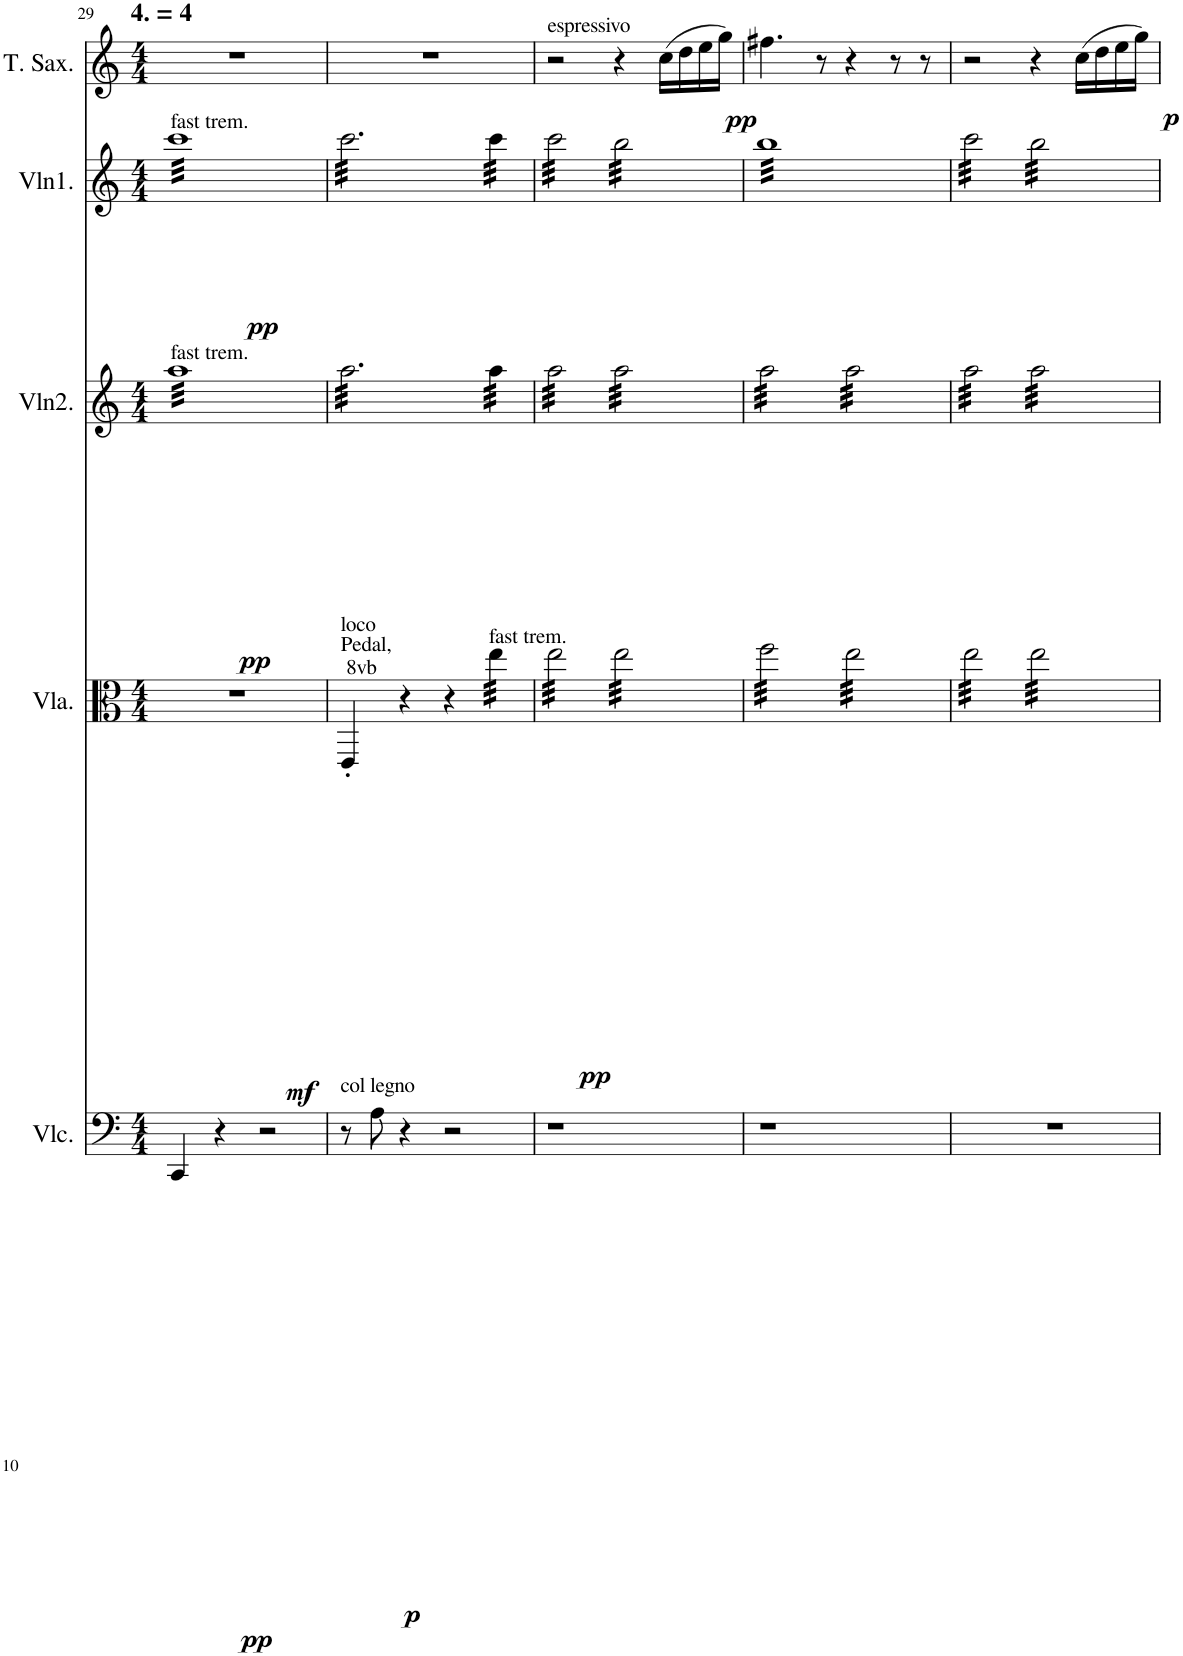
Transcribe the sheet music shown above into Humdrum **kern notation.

**kern	**dynam	**kern	**dynam	**kern	**dynam	**kern	**dynam	**kern	**dynam
*part5	*part5	*part4	*part4	*part3	*part3	*part2	*part2	*part1	*part1
*staff5	*staff5	*staff4	*staff4	*staff3	*staff3	*staff2	*staff2	*staff1	*staff1
*I"Cello	*	*I"Viola	*	*I"Violin2	*	*I"Violin1	*	*I"Tenor Sax	*
*	*	*I'Vla.	*	*I'Vln2.	*	*I'Vln1.	*	*I'T. Sax.	*
!!LO:PB:g=z
*clefF4	*	*clefC3	*	*clefG2	*	*clefG2	*	*clefG2	*
*	*	*	*	*	*	*	*	*Trd8c14	*
*k[]	*	*k[]	*	*k[]	*	*k[]	*	*k[]	*
*M4/4	*	*M4/4	*	*M4/4	*	*M4/4	*	*M4/4	*
=29	=29	=29	=29	=29	=29	=29	=29	=29	=29
!	!	!	!	!	!	!	!	!LO:TX:a:B:t=4. = 4	!
!	!	!	!	!	!	!LO:TX:a:t=fast trem.	!	!	!
!	!	!	!	!LO:TX:a:t=fast trem.	!	!	!	!	!
!	!LO:DY:b	!	!	!	!LO:DY:b	!	!LO:DY:b	!	!
*	*	*	*	*tremolo	*	*	*	*	*
*	*	*	*	*	*	*tremolo	*	*	*
4CC/	pp	1r	.	32aaLLL	pp	32cccLLL	pp	1r	.
.	.	.	.	32aa	.	32ccc	.	.	.
.	.	.	.	32aa	.	32ccc	.	.	.
.	.	.	.	32aa	.	32ccc	.	.	.
.	.	.	.	32aa	.	32ccc	.	.	.
.	.	.	.	32aa	.	32ccc	.	.	.
.	.	.	.	32aa	.	32ccc	.	.	.
.	.	.	.	32aa	.	32ccc	.	.	.
4r	.	.	.	32aa	.	32ccc	.	.	.
.	.	.	.	32aa	.	32ccc	.	.	.
.	.	.	.	32aa	.	32ccc	.	.	.
.	.	.	.	32aa	.	32ccc	.	.	.
.	.	.	.	32aa	.	32ccc	.	.	.
.	.	.	.	32aa	.	32ccc	.	.	.
.	.	.	.	32aa	.	32ccc	.	.	.
.	.	.	.	32aa	.	32ccc	.	.	.
2r	.	.	.	32aa	.	32ccc	.	.	.
.	.	.	.	32aa	.	32ccc	.	.	.
.	.	.	.	32aa	.	32ccc	.	.	.
.	.	.	.	32aa	.	32ccc	.	.	.
.	.	.	.	32aa	.	32ccc	.	.	.
.	.	.	.	32aa	.	32ccc	.	.	.
.	.	.	.	32aa	.	32ccc	.	.	.
.	.	.	.	32aa	.	32ccc	.	.	.
.	.	.	.	32aa	.	32ccc	.	.	.
.	.	.	.	32aa	.	32ccc	.	.	.
.	.	.	.	32aa	.	32ccc	.	.	.
.	.	.	.	32aa	.	32ccc	.	.	.
.	.	.	.	32aa	.	32ccc	.	.	.
.	.	.	.	32aa	.	32ccc	.	.	.
.	.	.	.	32aa	.	32ccc	.	.	.
.	.	.	.	32aaJJJ	.	32cccJJJ	.	.	.
=30	=30	=30	=30	=30	=30	=30	=30	=30	=30
*k[]	*	*k[]	*	*k[]	*	*k[]	*	*	*
!	!	!LO:TX:a:t=Pedal,	!	!	!	!	!	!	!
!	!	!LO:TX:a:t=8vb	!	!	!	!	!	!	!
!	!	!LO:TX:a:t=loco	!	!	!	!	!	!	!
!LO:TX:a:t=col legno	!	!	!	!	!	!	!	!	!
!	!	!	!LO:DY:b	!	!	!	!	!	!
8r	.	4EE'/	mf	32aa\LLL	.	32ccc\LLL	.	1r	.
.	.	.	.	32aa\	.	32ccc\	.	.	.
.	.	.	.	32aa\	.	32ccc\	.	.	.
.	.	.	.	32aa\	.	32ccc\	.	.	.
!	!LO:DY:b	!	!	!	!	!	!	!	!
8A\	p	.	.	32aa\	.	32ccc\	.	.	.
.	.	.	.	32aa\	.	32ccc\	.	.	.
.	.	.	.	32aa\	.	32ccc\	.	.	.
.	.	.	.	32aa\	.	32ccc\	.	.	.
4r	.	4r	.	32aa\	.	32ccc\	.	.	.
.	.	.	.	32aa\	.	32ccc\	.	.	.
.	.	.	.	32aa\	.	32ccc\	.	.	.
.	.	.	.	32aa\	.	32ccc\	.	.	.
.	.	.	.	32aa\	.	32ccc\	.	.	.
.	.	.	.	32aa\	.	32ccc\	.	.	.
.	.	.	.	32aa\	.	32ccc\	.	.	.
.	.	.	.	32aa\	.	32ccc\	.	.	.
2r	.	4r	.	32aa\	.	32ccc\	.	.	.
.	.	.	.	32aa\	.	32ccc\	.	.	.
.	.	.	.	32aa\	.	32ccc\	.	.	.
.	.	.	.	32aa\	.	32ccc\	.	.	.
.	.	.	.	32aa\	.	32ccc\	.	.	.
.	.	.	.	32aa\	.	32ccc\	.	.	.
.	.	.	.	32aa\	.	32ccc\	.	.	.
.	.	.	.	32aa\JJJ	.	32ccc\JJJ	.	.	.
!	!	!LO:TX:a:t=fast trem.	!	!	!	!	!	!	!
!	!	!	!LO:DY:b	!	!	!	!	!	!
*	*	*tremolo	*	*	*	*	*	*	*
.	.	32ee\LLL	pp	32aa\LLL	.	32ccc\LLL	.	.	.
.	.	32ee\	.	32aa\	.	32ccc\	.	.	.
.	.	32ee\	.	32aa\	.	32ccc\	.	.	.
.	.	32ee\	.	32aa\	.	32ccc\	.	.	.
.	.	32ee\	.	32aa\	.	32ccc\	.	.	.
.	.	32ee\	.	32aa\	.	32ccc\	.	.	.
.	.	32ee\	.	32aa\	.	32ccc\	.	.	.
.	.	32ee\JJJ	.	32aa\JJJ	.	32ccc\JJJ	.	.	.
=31	=31	=31	=31	=31	=31	=31	=31	=31	=31
!	!	!	!	!	!	!	!	!LO:TX:a:t=espressivo	!
1r	.	32ee\LLL	.	32aa\LLL	.	32ccc\LLL	.	2r	.
.	.	32ee\	.	32aa\	.	32ccc\	.	.	.
.	.	32ee\	.	32aa\	.	32ccc\	.	.	.
.	.	32ee\	.	32aa\	.	32ccc\	.	.	.
.	.	32ee\	.	32aa\	.	32ccc\	.	.	.
.	.	32ee\	.	32aa\	.	32ccc\	.	.	.
.	.	32ee\	.	32aa\	.	32ccc\	.	.	.
.	.	32ee\	.	32aa\	.	32ccc\	.	.	.
.	.	32ee\	.	32aa\	.	32ccc\	.	.	.
.	.	32ee\	.	32aa\	.	32ccc\	.	.	.
.	.	32ee\	.	32aa\	.	32ccc\	.	.	.
.	.	32ee\	.	32aa\	.	32ccc\	.	.	.
.	.	32ee\	.	32aa\	.	32ccc\	.	.	.
.	.	32ee\	.	32aa\	.	32ccc\	.	.	.
.	.	32ee\	.	32aa\	.	32ccc\	.	.	.
.	.	32ee\JJJ	.	32aa\JJJ	.	32ccc\JJJ	.	.	.
.	.	32ee\LLL	.	32aa\LLL	.	32bb\LLL	.	4r	.
.	.	32ee\	.	32aa\	.	32bb\	.	.	.
.	.	32ee\	.	32aa\	.	32bb\	.	.	.
.	.	32ee\	.	32aa\	.	32bb\	.	.	.
.	.	32ee\	.	32aa\	.	32bb\	.	.	.
.	.	32ee\	.	32aa\	.	32bb\	.	.	.
.	.	32ee\	.	32aa\	.	32bb\	.	.	.
.	.	32ee\	.	32aa\	.	32bb\	.	.	.
!	!	!	!	!	!	!	!	!	!LO:DY:b
.	.	32ee\	.	32aa\	.	32bb\	.	(16cc\LL	pp
.	.	32ee\	.	32aa\	.	32bb\	.	.	.
.	.	32ee\	.	32aa\	.	32bb\	.	16dd\	.
.	.	32ee\	.	32aa\	.	32bb\	.	.	.
.	.	32ee\	.	32aa\	.	32bb\	.	16ee\	.
.	.	32ee\	.	32aa\	.	32bb\	.	.	.
.	.	32ee\	.	32aa\	.	32bb\	.	16gg\JJ)	.
.	.	32ee\JJJ	.	32aa\JJJ	.	32bb\JJJ	.	.	.
=32	=32	=32	=32	=32	=32	=32	=32	=32	=32
1r	.	32ff\LLL	.	32aa\LLL	.	32bbLLL	.	4.ff#X>\	.
.	.	32ff\	.	32aa\	.	32bb	.	.	.
.	.	32ff\	.	32aa\	.	32bb	.	.	.
.	.	32ff\	.	32aa\	.	32bb	.	.	.
.	.	32ff\	.	32aa\	.	32bb	.	.	.
.	.	32ff\	.	32aa\	.	32bb	.	.	.
.	.	32ff\	.	32aa\	.	32bb	.	.	.
.	.	32ff\	.	32aa\	.	32bb	.	.	.
.	.	32ff\	.	32aa\	.	32bb	.	.	.
.	.	32ff\	.	32aa\	.	32bb	.	.	.
.	.	32ff\	.	32aa\	.	32bb	.	.	.
.	.	32ff\	.	32aa\	.	32bb	.	.	.
.	.	32ff\	.	32aa\	.	32bb	.	8r	.
.	.	32ff\	.	32aa\	.	32bb	.	.	.
.	.	32ff\	.	32aa\	.	32bb	.	.	.
.	.	32ff\JJJ	.	32aa\JJJ	.	32bb	.	.	.
.	.	32ee\LLL	.	32aa\LLL	.	32bb	.	4r	.
.	.	32ee\	.	32aa\	.	32bb	.	.	.
.	.	32ee\	.	32aa\	.	32bb	.	.	.
.	.	32ee\	.	32aa\	.	32bb	.	.	.
.	.	32ee\	.	32aa\	.	32bb	.	.	.
.	.	32ee\	.	32aa\	.	32bb	.	.	.
.	.	32ee\	.	32aa\	.	32bb	.	.	.
.	.	32ee\	.	32aa\	.	32bb	.	.	.
.	.	32ee\	.	32aa\	.	32bb	.	8r	.
.	.	32ee\	.	32aa\	.	32bb	.	.	.
.	.	32ee\	.	32aa\	.	32bb	.	.	.
.	.	32ee\	.	32aa\	.	32bb	.	.	.
.	.	32ee\	.	32aa\	.	32bb	.	8r	.
.	.	32ee\	.	32aa\	.	32bb	.	.	.
.	.	32ee\	.	32aa\	.	32bb	.	.	.
.	.	32ee\JJJ	.	32aa\JJJ	.	32bbJJJ	.	.	.
=33	=33	=33	=33	=33	=33	=33	=33	=33	=33
1r	.	32ee\LLL	.	32aa\LLL	.	32ccc\LLL	.	2r	.
.	.	32ee\	.	32aa\	.	32ccc\	.	.	.
.	.	32ee\	.	32aa\	.	32ccc\	.	.	.
.	.	32ee\	.	32aa\	.	32ccc\	.	.	.
.	.	32ee\	.	32aa\	.	32ccc\	.	.	.
.	.	32ee\	.	32aa\	.	32ccc\	.	.	.
.	.	32ee\	.	32aa\	.	32ccc\	.	.	.
.	.	32ee\	.	32aa\	.	32ccc\	.	.	.
.	.	32ee\	.	32aa\	.	32ccc\	.	.	.
.	.	32ee\	.	32aa\	.	32ccc\	.	.	.
.	.	32ee\	.	32aa\	.	32ccc\	.	.	.
.	.	32ee\	.	32aa\	.	32ccc\	.	.	.
.	.	32ee\	.	32aa\	.	32ccc\	.	.	.
.	.	32ee\	.	32aa\	.	32ccc\	.	.	.
.	.	32ee\	.	32aa\	.	32ccc\	.	.	.
.	.	32ee\JJJ	.	32aa\JJJ	.	32ccc\JJJ	.	.	.
.	.	32ee\LLL	.	32aa\LLL	.	32bb\LLL	.	4r	.
.	.	32ee\	.	32aa\	.	32bb\	.	.	.
.	.	32ee\	.	32aa\	.	32bb\	.	.	.
.	.	32ee\	.	32aa\	.	32bb\	.	.	.
.	.	32ee\	.	32aa\	.	32bb\	.	.	.
.	.	32ee\	.	32aa\	.	32bb\	.	.	.
.	.	32ee\	.	32aa\	.	32bb\	.	.	.
.	.	32ee\	.	32aa\	.	32bb\	.	.	.
!	!	!	!	!	!	!	!	!	!LO:DY:b
.	.	32ee\	.	32aa\	.	32bb\	.	(16cc\LL	p
.	.	32ee\	.	32aa\	.	32bb\	.	.	.
.	.	32ee\	.	32aa\	.	32bb\	.	16dd\	.
.	.	32ee\	.	32aa\	.	32bb\	.	.	.
.	.	32ee\	.	32aa\	.	32bb\	.	16ee\	.
.	.	32ee\	.	32aa\	.	32bb\	.	.	.
.	.	32ee\	.	32aa\	.	32bb\	.	16gg\JJ)	.
.	.	32ee\JJJ	.	32aa\JJJ	.	32bb\JJJ	.	.	.
*	*	*	*	*	*	*Xtremolo	*	*	*
*	*	*	*	*Xtremolo	*	*	*	*	*
*	*	*Xtremolo	*	*	*	*	*	*	*
=	=	=	=	=	=	=	=	=	=
*-	*-	*-	*-	*-	*-	*-	*-	*-	*-
